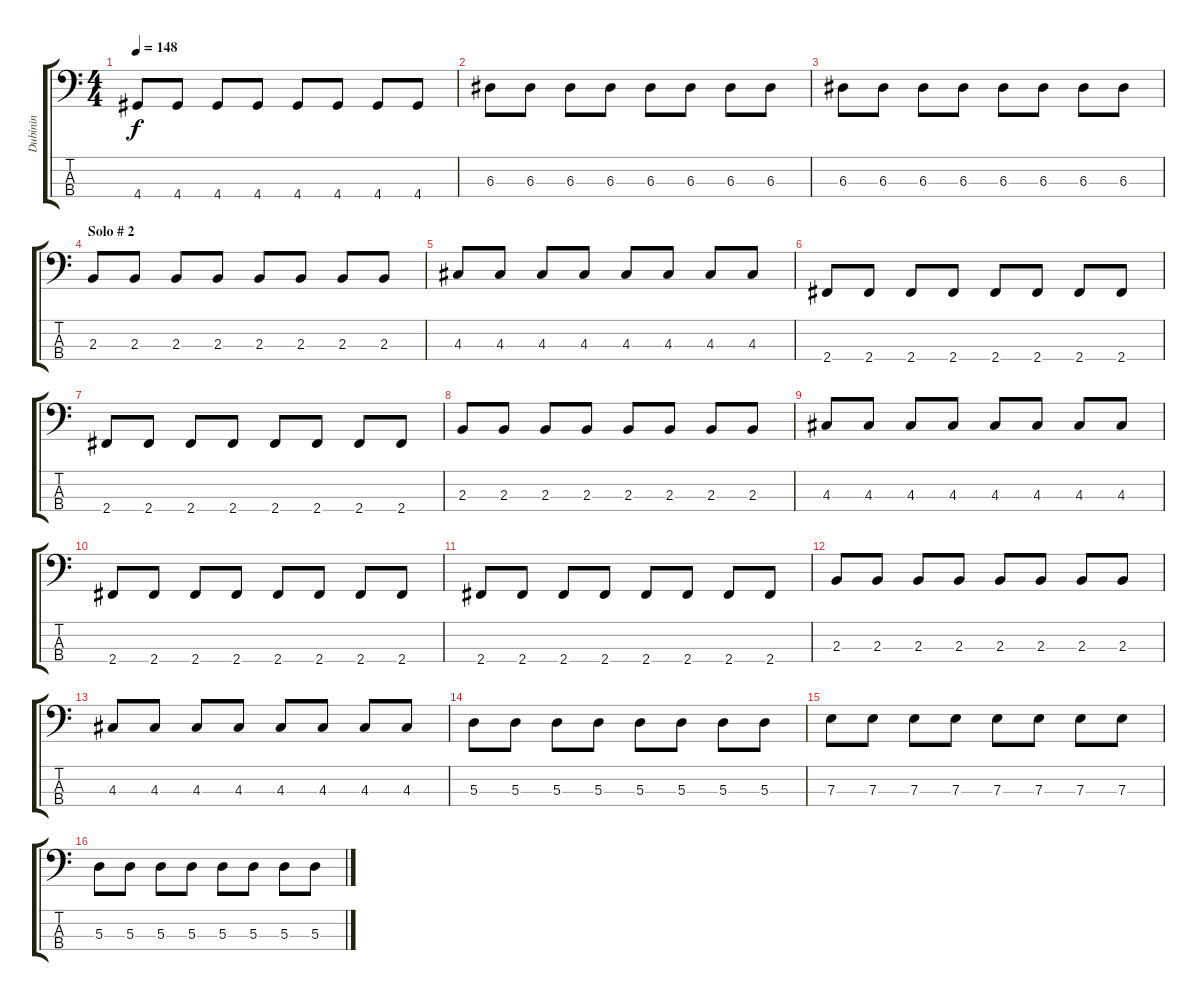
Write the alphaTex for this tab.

\track ("Dubinin" "Dubinin") {instrument electricbassfinger}
\staff {score tabs}
\tuning (G2 D2 A1 E1) {hide}
\ts (4 4)
\tempo 148
\clef f4
\ks c
4.4.8{dy f} 4.4.8 4.4.8 4.4.8 4.4.8 4.4.8 4.4.8 4.4.8 |
6.3.8 6.3.8 6.3.8 6.3.8 6.3.8 6.3.8 6.3.8 6.3.8 |
6.3.8 6.3.8 6.3.8 6.3.8 6.3.8 6.3.8 6.3.8 6.3.8 |
\section ("" "Solo # 2")
2.3.8 2.3.8 2.3.8 2.3.8 2.3.8 2.3.8 2.3.8 2.3.8 |
4.3.8 4.3.8 4.3.8 4.3.8 4.3.8 4.3.8 4.3.8 4.3.8 |
2.4.8 2.4.8 2.4.8 2.4.8 2.4.8 2.4.8 2.4.8 2.4.8 |
2.4.8 2.4.8 2.4.8 2.4.8 2.4.8 2.4.8 2.4.8 2.4.8 |
2.3.8 2.3.8 2.3.8 2.3.8 2.3.8 2.3.8 2.3.8 2.3.8 |
4.3.8 4.3.8 4.3.8 4.3.8 4.3.8 4.3.8 4.3.8 4.3.8 |
2.4.8 2.4.8 2.4.8 2.4.8 2.4.8 2.4.8 2.4.8 2.4.8 |
2.4.8 2.4.8 2.4.8 2.4.8 2.4.8 2.4.8 2.4.8 2.4.8 |
2.3.8 2.3.8 2.3.8 2.3.8 2.3.8 2.3.8 2.3.8 2.3.8 |
4.3.8 4.3.8 4.3.8 4.3.8 4.3.8 4.3.8 4.3.8 4.3.8 |
5.3.8 5.3.8 5.3.8 5.3.8 5.3.8 5.3.8 5.3.8 5.3.8 |
7.3.8 7.3.8 7.3.8 7.3.8 7.3.8 7.3.8 7.3.8 7.3.8 |
5.3.8 5.3.8 5.3.8 5.3.8 5.3.8 5.3.8 5.3.8 5.3.8
